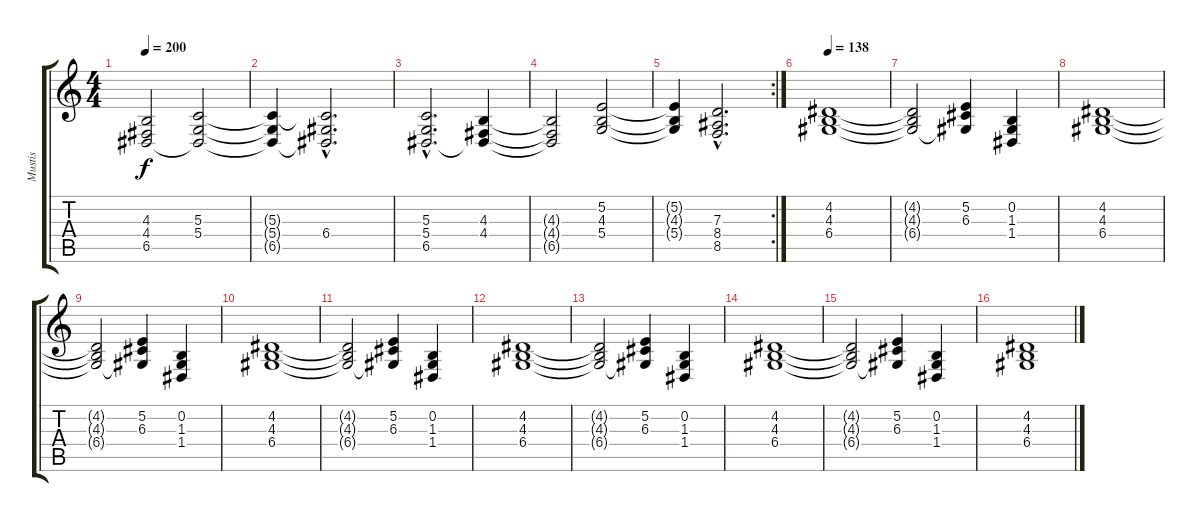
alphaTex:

\track ("Mustis" "Mustis") {instrument stringensemble1}
\staff {score tabs}
\tuning (E4 B3 G3 D3 A2 E2) {hide}
\ts (4 4)
\tempo 200
\clef g2
\ks c
(4.3{t} 4.4{t} 6.5{t}).2{dy f} (5.3 5.4 6.5{t}).2 |
(5.3{t} 5.4{t} 6.5{t}).4 (5.3{hac t} 6.4{hac} 6.5{hac t}).2{d} |
(5.3{hac} 5.4{hac} 6.5{hac}).2{d} (4.3 4.4 6.5{t}).4 |
(4.3{t} 4.4{t} 6.5{t}).2 (5.2 4.3 5.4).2 |
\rc 2
(5.2{t} 4.3{t} 5.4{t}).4 (7.3{hac} 8.4{hac} 8.5{hac}).2{d} |
\tempo 138
(4.2 4.3 6.4).1 |
(4.2{t} 4.3{t} 6.4{t}).2 (5.2 6.3 6.4{t}).4 (0.2 1.3 1.4).4 |
(4.2 4.3 6.4).1 |
(4.2{t} 4.3{t} 6.4{t}).2 (5.2 6.3 6.4{t}).4 (0.2 1.3 1.4).4 |
(4.2 4.3 6.4).1 |
(4.2{t} 4.3{t} 6.4{t}).2 (5.2 6.3 6.4{t}).4 (0.2 1.3 1.4).4 |
(4.2 4.3 6.4).1 |
(4.2{t} 4.3{t} 6.4{t}).2 (5.2 6.3 6.4{t}).4 (0.2 1.3 1.4).4 |
(4.2 4.3 6.4).1 |
(4.2{t} 4.3{t} 6.4{t}).2 (5.2 6.3 6.4{t}).4 (0.2 1.3 1.4).4 |
(4.2 4.3 6.4).1
